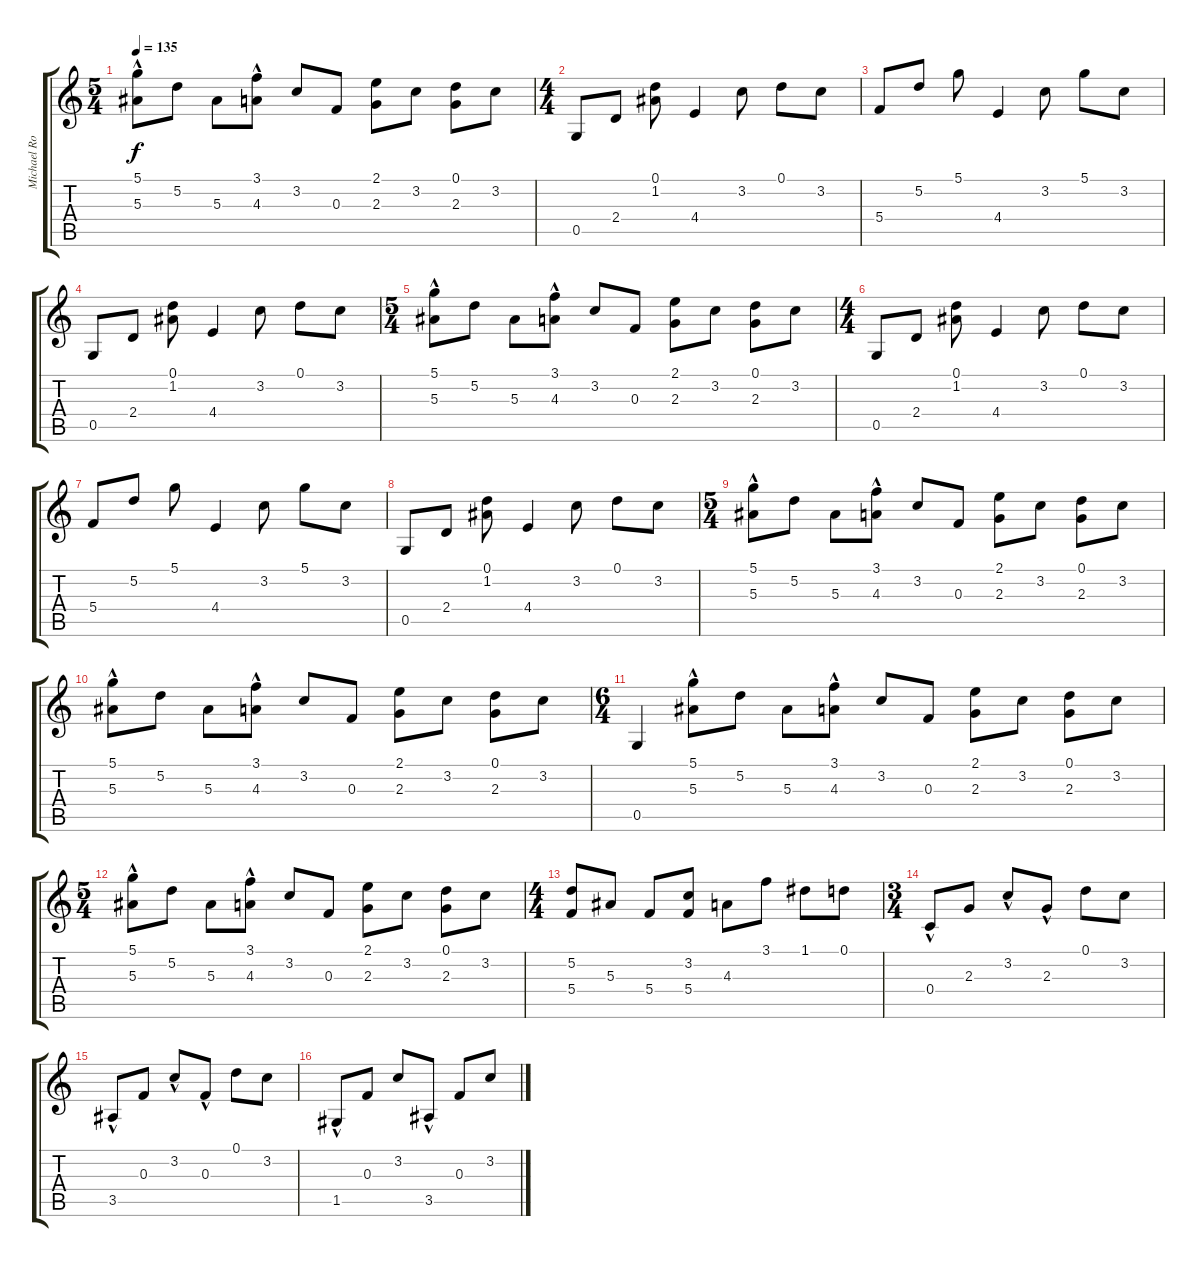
\track ("Michael Romeo Acoustic Guitar/Solos/Fill" "Michael Ro") {instrument acousticguitarsteel}
\staff {score tabs}
\tuning (D4 A3 F3 C3 G2 D2) {hide}
\ts (5 4)
\tempo 135
\clef g2
\ks c
(5.1{hac} 5.3).8{dy f} 5.2.8 5.3.8 (3.1{hac} 4.3).8 3.2.8 0.3.8 (2.1 2.3).8 3.2.8 (0.1 2.3).8 3.2.8 |
\ts (4 4)
0.5.8 2.4.8 (0.1 1.2).8 4.4.4 3.2.8 0.1.8 3.2.8 |
5.4.8 5.2.8 5.1.8 4.4.4 3.2.8 5.1.8 3.2.8 |
0.5.8 2.4.8 (0.1 1.2).8 4.4.4 3.2.8 0.1.8 3.2.8 |
\ts (5 4)
(5.1{hac} 5.3).8 5.2.8 5.3.8 (3.1{hac} 4.3).8 3.2.8 0.3.8 (2.1 2.3).8 3.2.8 (0.1 2.3).8 3.2.8 |
\ts (4 4)
0.5.8 2.4.8 (0.1 1.2).8 4.4.4 3.2.8 0.1.8 3.2.8 |
5.4.8 5.2.8 5.1.8 4.4.4 3.2.8 5.1.8 3.2.8 |
0.5.8 2.4.8 (0.1 1.2).8 4.4.4 3.2.8 0.1.8 3.2.8 |
\ts (5 4)
(5.1{hac} 5.3).8 5.2.8 5.3.8 (3.1{hac} 4.3).8 3.2.8 0.3.8 (2.1 2.3).8 3.2.8 (0.1 2.3).8 3.2.8 |
(5.1{hac} 5.3).8 5.2.8 5.3.8 (3.1{hac} 4.3).8 3.2.8 0.3.8 (2.1 2.3).8 3.2.8 (0.1 2.3).8 3.2.8 |
\ts (6 4)
0.5.4 (5.1{hac} 5.3).8 5.2.8 5.3.8 (3.1{hac} 4.3).8 3.2.8 0.3.8 (2.1 2.3).8 3.2.8 (0.1 2.3).8 3.2.8 |
\ts (5 4)
(5.1{hac} 5.3).8 5.2.8 5.3.8 (3.1{hac} 4.3).8 3.2.8 0.3.8 (2.1 2.3).8 3.2.8 (0.1 2.3).8 3.2.8 |
\ts (4 4)
(5.2 5.4).8 5.3.8 5.4.8 (3.2 5.4).8 4.3.8 3.1.8 1.1.8 0.1.8 |
\ts (3 4)
0.4{hac}.8 2.3.8 3.2{hac}.8 2.3{hac}.8 0.1.8 3.2.8 |
3.5{hac}.8 0.3.8 3.2{hac}.8 0.3{hac}.8 0.1.8 3.2.8 |
1.5{hac}.8 0.3.8 3.2.8 3.5{hac}.8 0.3.8 3.2.8
